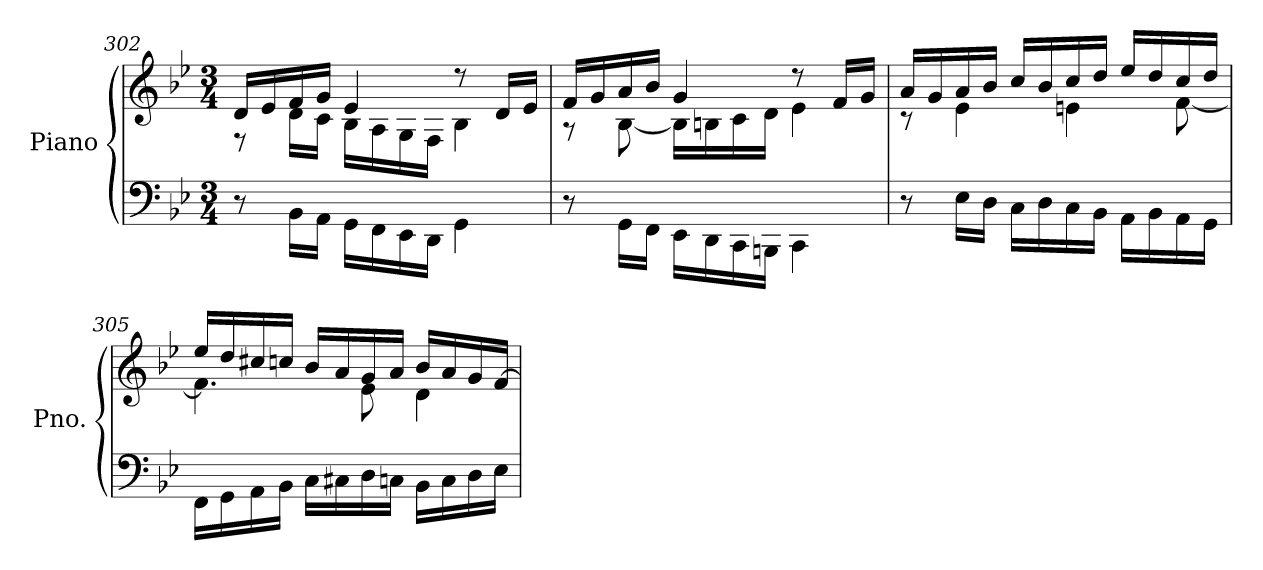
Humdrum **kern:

**kern	**kern
*part1	*part1
*staff2	*staff1
*I"Piano	*
*I'Pno.	*
!!LO:LB:g=z
*clefF4	*clefG2
*k[b-e-]	*k[b-e-]
*M3/4	*M3/4
=302	=302
*	*^
8r	16d/LL	8r
.	16e-/	.
16BB-\LL	16f/	16d\LL
16AA\JJ	16g/JJ	16c\JJ
16GG\LL	4e-/	16B-\LL
16FF\	.	16A\
16EE-\	.	16G\
16DD\JJ	.	16F\JJ
4GG\	8r	4B-\
.	16d/LL	.
.	16e-/JJ	.
=303	=303	=303
8r	16f/LL	8r
.	16g/	.
16GG\LL	16a/	[8B-\
16FF\JJ	16b-/JJ	.
16EE-\LL	4g/	16B-\LL]
16DD\	.	16Bn\
16CC\	.	16c\
16BBBn\JJ	.	16d\JJ
4CC\	8r	4e-\
.	16f/LL	.
.	16g/JJ	.
!!LO:LB:g=z	!!
=304	=304	=304
8r	16a/LL	8r
.	16g/	.
16E-\LL	16a/	4e-\
16D\JJ	16b-/JJ	.
16C\LL	16cc/LL	.
16D\	16b-/	.
16C\	16cc/	4en\
16BB-\JJ	16dd/JJ	.
16AA\LL	16ee-/LL	.
16BB-\	16dd/	.
16AA\	16cc/	[8f\
16GG\JJ	16dd/JJ	.
=305	=305	=305
16FF\LL	16ee-/LL	4.f\]
16GG\	16dd/	.
16AA\	16cc#X/	.
16BB-\JJ	16ccn/JJ	.
16C\LL	16b-/LL	.
16C#X\	16a/	.
16D\	16g/	8e-\
16Cn\JJ	16a/JJ	.
16BB-\LL	16b-/LL	4d\
16C\	16a/	.
16D\	16g/	.
16E-\JJ	[16f/JJ	.
*	*v	*v
=	=
*-	*-
